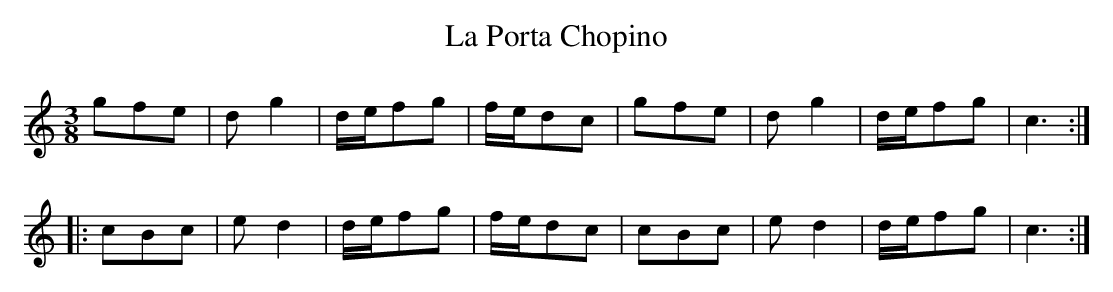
X:1
T:La Porta Chopino
M:3/8
L:1/8
K:C
gfe|dg2|d/e/fg|f/e/dc|\
gfe|dg2|d/e/fg|c3:|
|:cBc|ed2|d/e/fg|f/e/dc|\
cBc|ed2|d/e/fg|c3:|
